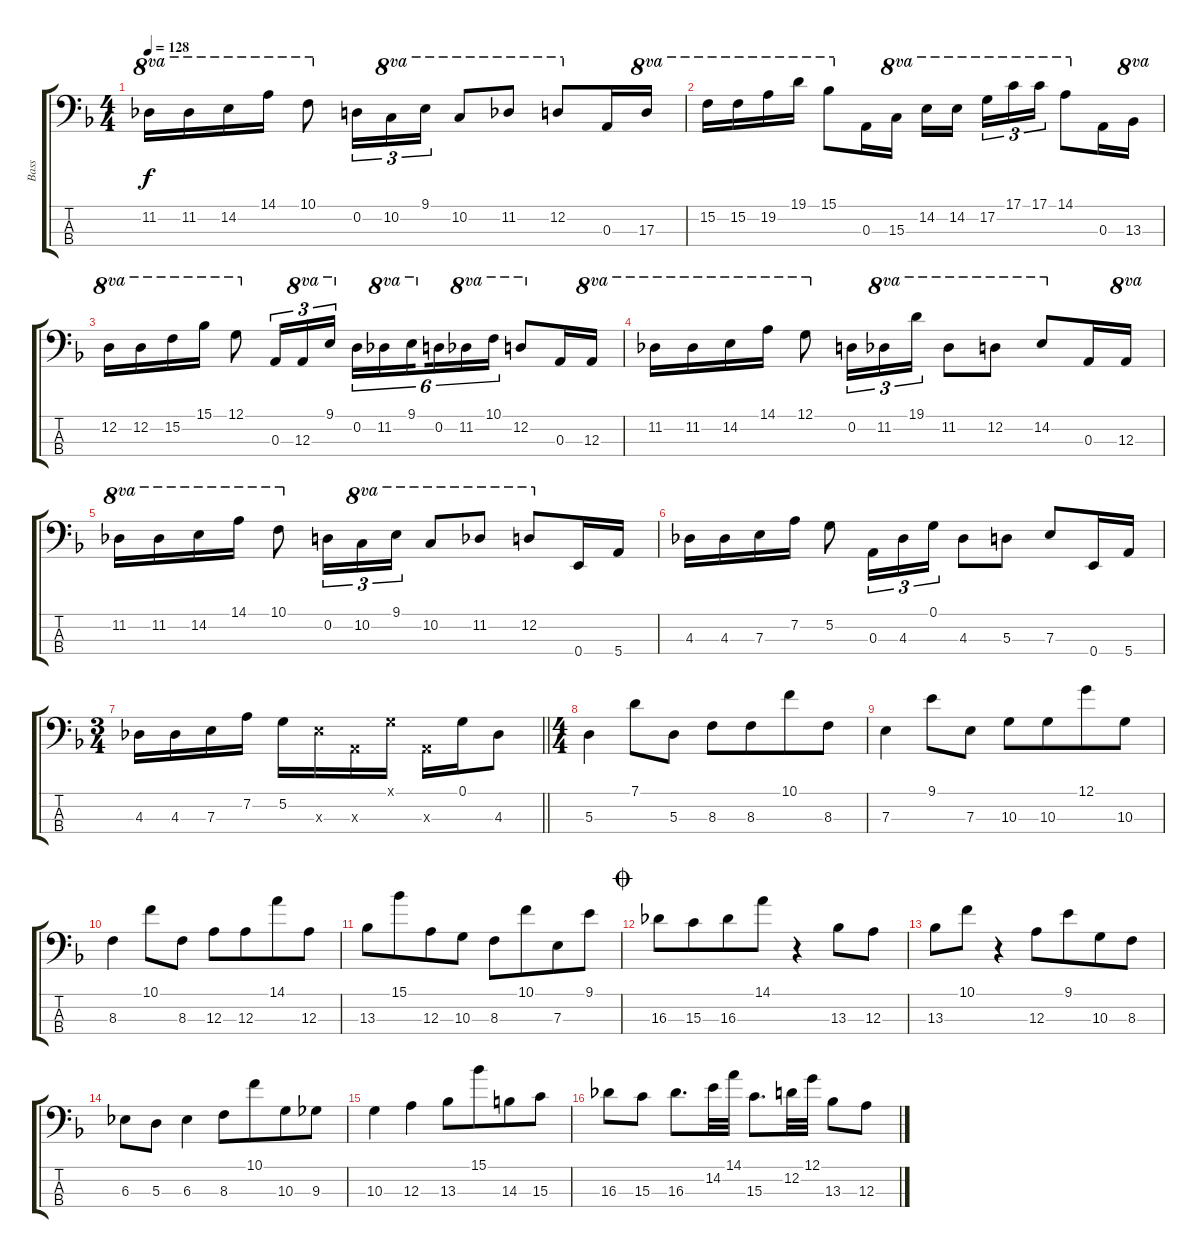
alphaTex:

\track ("Bass" "Bass") {instrument electricbassfinger}
\staff {score tabs}
\tuning (G2 D2 A1 E1) {hide}
\ts (4 4)
\tempo 128
\clef f4
\ks f
11.2.16{ot 8va dy f} 11.2.16{ot 8va} 14.2.16{ot 8va} 14.1.16{ot 8va} 10.1.8{ot 8va} 0.2.16{tu (3 2)} 10.2.16{tu (3 2) ot 8va} 9.1.16{tu (3 2) ot 8va} 10.2.8{ot 8va} 11.2.8{ot 8va} 12.2.8{ot 8va} 0.3.16 17.3.16{ot 8va} |
15.2.16{ot 8va} 15.2.16{ot 8va} 19.2.16{ot 8va} 19.1.16{ot 8va} 15.1.8{ot 8va} 0.3.16 15.3.16{ot 8va} 14.2.16{ot 8va} 14.2.16{ot 8va beam splitsecondary} 17.2.16{tu (3 2) ot 8va} 17.1.16{tu (3 2) ot 8va} 17.1.16{tu (3 2) ot 8va} 14.1.8{ot 8va} 0.3.16 13.3.16{ot 8va} |
12.2.16{ot 8va} 12.2.16{ot 8va} 15.2.16{ot 8va} 15.1.16{ot 8va} 12.1.8{ot 8va} 0.3.16{tu (3 2)} 12.3.16{tu (3 2) ot 8va} 9.1.16{tu (3 2) ot 8va} 0.2.16{tu (6 4)} 11.2.16{tu (6 4) ot 8va} 9.1.16{tu (6 4) ot 8va beam splitsecondary} 0.2.16{tu (6 4)} 11.2.16{tu (6 4) ot 8va} 10.1.16{tu (6 4) ot 8va} 12.2.8{ot 8va} 0.3.16 12.3.16{ot 8va} |
11.2.16{ot 8va} 11.2.16{ot 8va} 14.2.16{ot 8va} 14.1.16{ot 8va} 12.1.8{ot 8va} 0.2.16{tu (3 2)} 11.2.16{tu (3 2) ot 8va} 19.1.16{tu (3 2) ot 8va} 11.2.8{ot 8va} 12.2.8{ot 8va} 14.2.8{ot 8va} 0.3.16 12.3.16{ot 8va} |
11.2.16{ot 8va} 11.2.16{ot 8va} 14.2.16{ot 8va} 14.1.16{ot 8va} 10.1.8{ot 8va} 0.2.16{tu (3 2)} 10.2.16{tu (3 2) ot 8va} 9.1.16{tu (3 2) ot 8va} 10.2.8{ot 8va} 11.2.8{ot 8va} 12.2.8{ot 8va} 0.4.16 5.4.16 |
4.3.16 4.3.16 7.3.16 7.2.16 5.2.8 0.3.16{tu (3 2)} 4.3.16{tu (3 2)} 0.1.16{tu (3 2)} 4.3.8 5.3.8 7.3.8 0.4.16 5.4.16 |
\ts (3 4)
\barLineRight lightlight
4.3.16 4.3.16 7.3.16 7.2.16 5.2.16 7.3{x}.16 0.3{x}.16 0.1{x}.16 0.3{x}.16 0.1.16 4.3.8 |
\ts (4 4)
5.3.4 7.1.8 5.3.8 8.3.8 8.3.8{beam merge} 10.1.8 8.3.8 |
7.3.4 9.1.8 7.3.8 10.3.8 10.3.8{beam merge} 12.1.8 10.3.8 |
8.3.4 10.1.8 8.3.8 12.3.8 12.3.8{beam merge} 14.1.8 12.3.8 |
13.3.8 15.1.8{beam merge} 12.3.8 10.3.8 8.3.8 10.1.8{beam merge} 7.3.8 9.1.8 |
\jump coda
16.3.8 15.3.8{beam merge} 16.3.8 14.1.8 r.4 13.3.8 12.3.8 |
13.3.8 10.1.8 r.4 12.3.8 9.1.8{beam merge} 10.3.8 8.3.8 |
6.3.8 5.3.8 6.3.4 8.3.8 10.1.8{beam merge} 10.3.8 9.3.8 |
10.3.4 12.3.4 13.3.8 15.1.8{beam merge} 14.3.8 15.3.8 |
16.3.8 15.3.8 16.3.8{d} 14.2.32 14.1.32 15.3.8{d} 12.2.32 12.1.32 13.3.8 12.3.8
